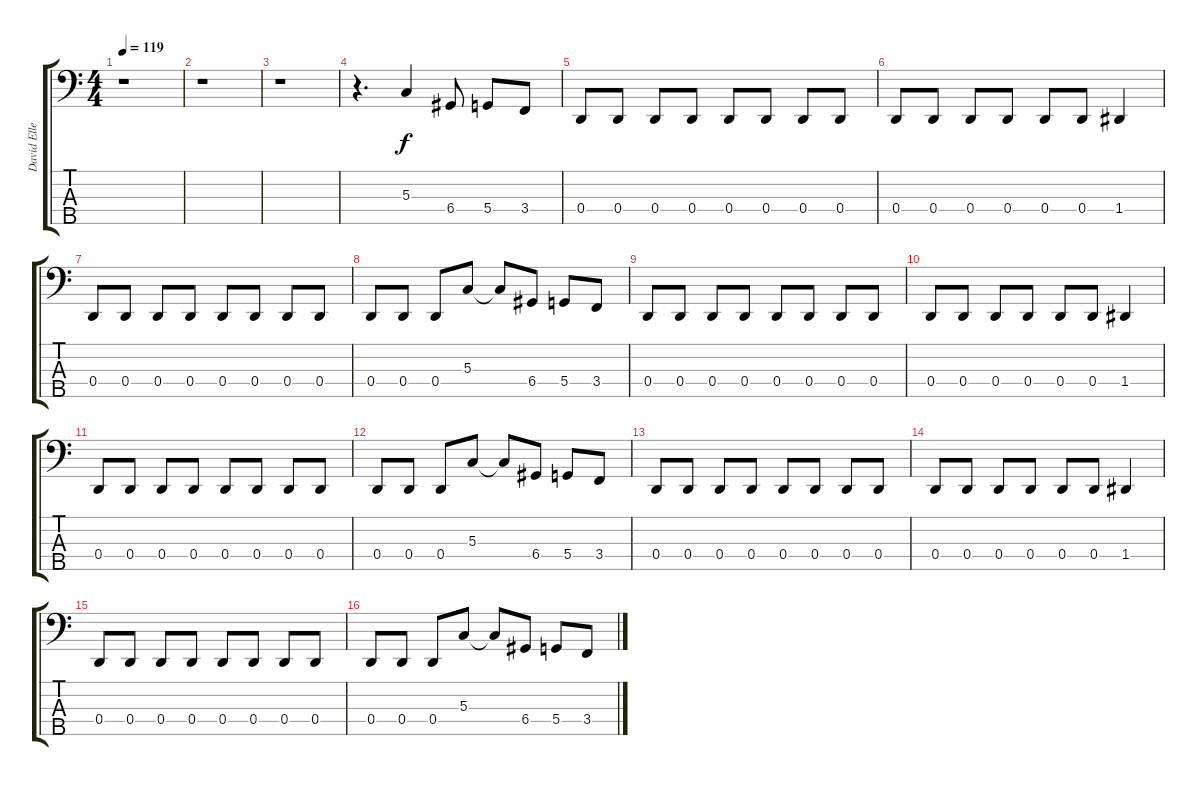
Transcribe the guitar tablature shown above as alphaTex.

\track ("David Ellefson" "David Elle") {instrument acousticguitarnylon}
\staff {score tabs}
\tuning (F2 C2 G1 D1 A0) {hide}
\ts (4 4)
\tempo 119
\clef f4
\ks c
r.1{dy f} |
r.1 |
r.1 |
r.4{d} 5.3.4 6.4.8 5.4.8 3.4.8 |
0.4.8 0.4.8 0.4.8 0.4.8 0.4.8 0.4.8 0.4.8 0.4.8 |
0.4.8 0.4.8 0.4.8 0.4.8 0.4.8 0.4.8 1.4.4 |
0.4.8 0.4.8 0.4.8 0.4.8 0.4.8 0.4.8 0.4.8 0.4.8 |
0.4.8 0.4.8 0.4.8 5.3.8 5.3{t}.8 6.4.8 5.4.8 3.4.8 |
0.4.8 0.4.8 0.4.8 0.4.8 0.4.8 0.4.8 0.4.8 0.4.8 |
0.4.8 0.4.8 0.4.8 0.4.8 0.4.8 0.4.8 1.4.4 |
0.4.8 0.4.8 0.4.8 0.4.8 0.4.8 0.4.8 0.4.8 0.4.8 |
0.4.8 0.4.8 0.4.8 5.3.8 5.3{t}.8 6.4.8 5.4.8 3.4.8 |
0.4.8 0.4.8 0.4.8 0.4.8 0.4.8 0.4.8 0.4.8 0.4.8 |
0.4.8 0.4.8 0.4.8 0.4.8 0.4.8 0.4.8 1.4.4 |
0.4.8 0.4.8 0.4.8 0.4.8 0.4.8 0.4.8 0.4.8 0.4.8 |
0.4.8 0.4.8 0.4.8 5.3.8 5.3{t}.8 6.4.8 5.4.8 3.4.8
